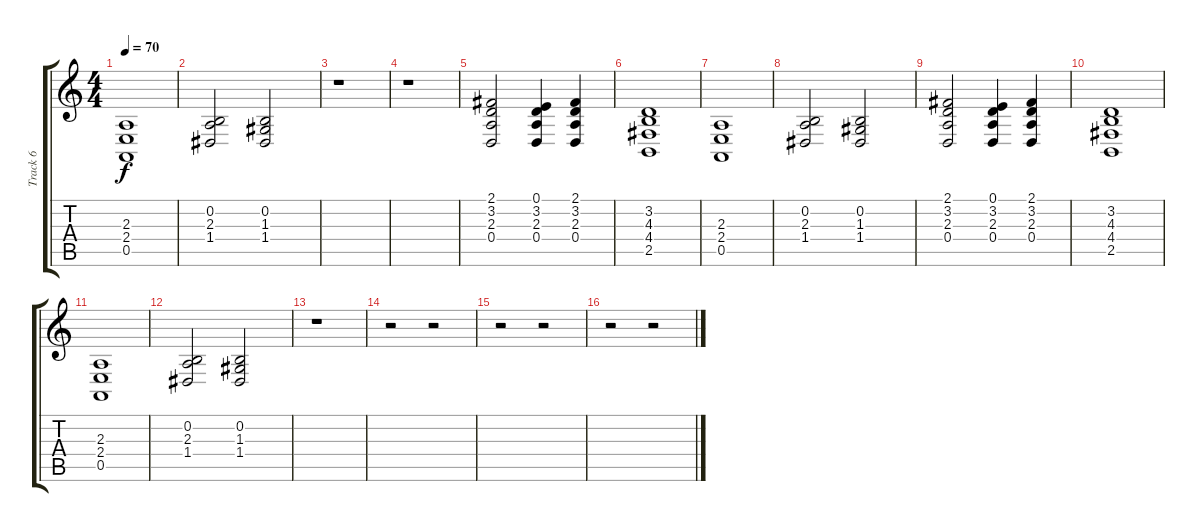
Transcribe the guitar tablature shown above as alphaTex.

\track ("Track 6" "Track 6") {instrument rockorgan}
\staff {score tabs}
\tuning (E4 B3 G3 D3 A2 E2) {hide}
\ts (4 4)
\tempo 70
\clef g2
\ks c
(2.3 2.4 0.5).1{dy f} |
(0.2 2.3 1.4).2 (0.2 1.3 1.4).2 |
r.1 |
r.1 |
(2.1 3.2 2.3 0.4).2 (0.1 3.2 2.3 0.4).4 (2.1 3.2 2.3 0.4).4 |
(3.2 4.3 4.4 2.5).1 |
(2.3 2.4 0.5).1 |
(0.2 2.3 1.4).2 (0.2 1.3 1.4).2 |
(2.1 3.2 2.3 0.4).2 (0.1 3.2 2.3 0.4).4 (2.1 3.2 2.3 0.4).4 |
(3.2 4.3 4.4 2.5).1 |
(2.3 2.4 0.5).1 |
(0.2 2.3 1.4).2 (0.2 1.3 1.4).2 |
r.1 |
r.2 r.2 |
r.2 r.2 |
r.2 r.2
